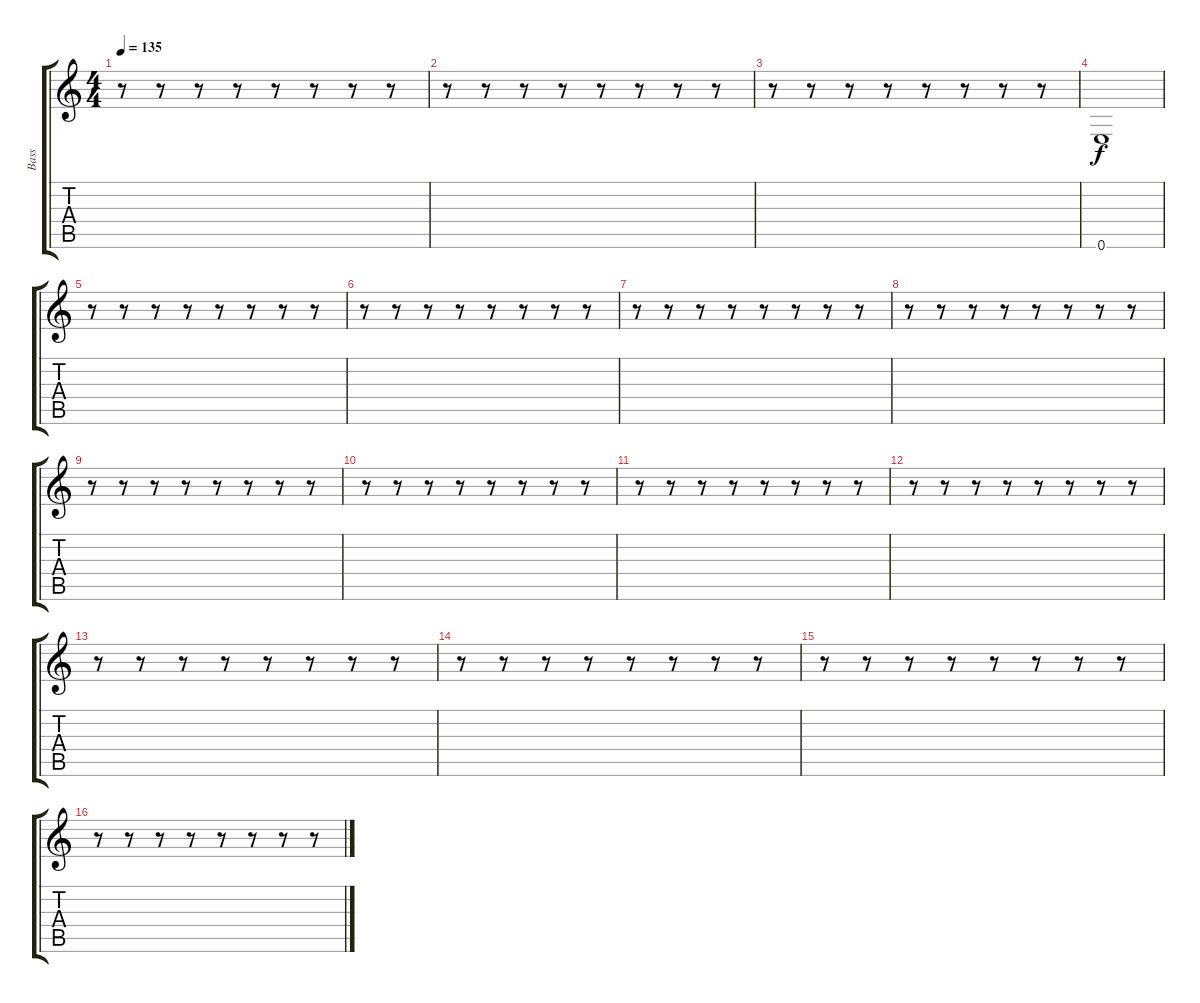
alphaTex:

\track ("Bass" "Bass") {instrument fretlessbass}
\staff {score tabs}
\tuning (E4 B3 G3 D3 A2 E2) {hide}
\ts (4 4)
\tempo 135
\clef g2
\ks c
r.8{dy f} r.8 r.8 r.8 r.8 r.8 r.8 r.8 |
r.8 r.8 r.8 r.8 r.8 r.8 r.8 r.8 |
r.8 r.8 r.8 r.8 r.8 r.8 r.8 r.8 |
0.6.1 |
r.8 r.8 r.8 r.8 r.8 r.8 r.8 r.8 |
r.8 r.8 r.8 r.8 r.8 r.8 r.8 r.8 |
r.8 r.8 r.8 r.8 r.8 r.8 r.8 r.8 |
r.8 r.8 r.8 r.8 r.8 r.8 r.8 r.8 |
r.8 r.8 r.8 r.8 r.8 r.8 r.8 r.8 |
r.8 r.8 r.8 r.8 r.8 r.8 r.8 r.8 |
r.8 r.8 r.8 r.8 r.8 r.8 r.8 r.8 |
r.8 r.8 r.8 r.8 r.8 r.8 r.8 r.8 |
r.8 r.8 r.8 r.8 r.8 r.8 r.8 r.8 |
r.8 r.8 r.8 r.8 r.8 r.8 r.8 r.8 |
r.8 r.8 r.8 r.8 r.8 r.8 r.8 r.8 |
r.8 r.8 r.8 r.8 r.8 r.8 r.8 r.8
